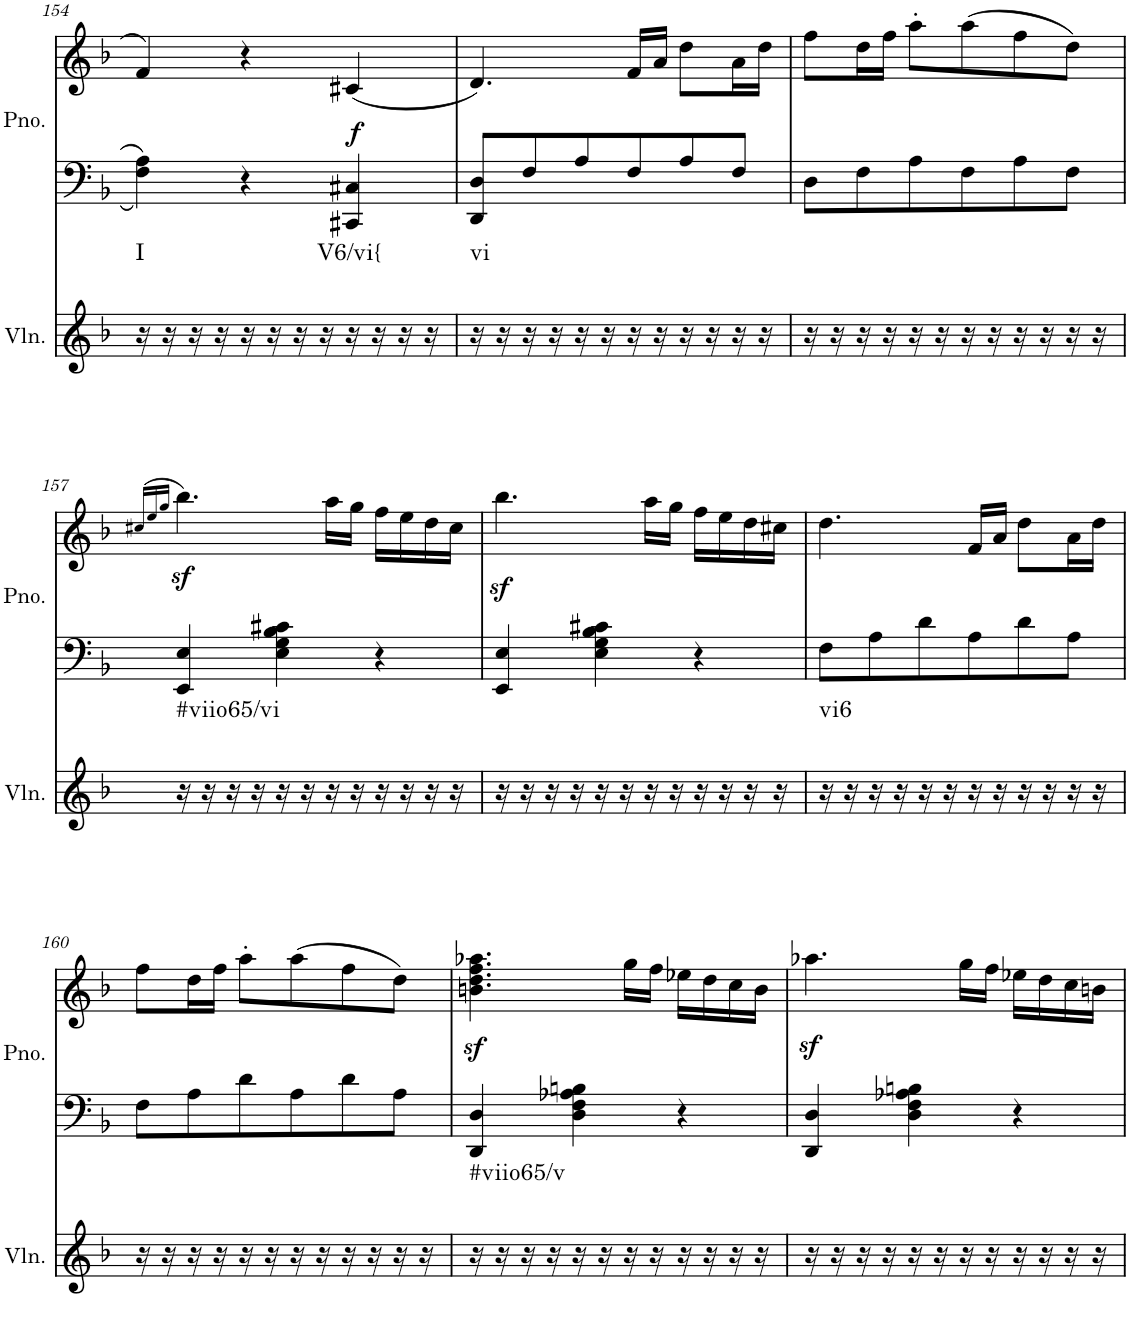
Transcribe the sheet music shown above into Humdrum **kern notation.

**kern	**harte	**kern	**kern	**dynam
*part2	*part2	*part1	*part1	*part1
*staff3	*	*staff2	*staff1	*staff1/2
*I"Violin	*	*I"Piano, Piano right	*	*
*I'Vln.	*	*I'Pno.	*	*
!!LO:PB:g=z
*clefG2	*	*clefF4	*clefG2	*
*k[b-]	*	*k[b-]	*k[b-]	*
*M3/4	*	*M3/4	*M3/4	*
=154	=154	=154	=154	=154
!	!LO:H:kt=I	!	!	!
16r	N	4F\ 4A\	4f/	.
16r	.	.	.	.
16r	.	.	.	.
16r	.	.	.	.
16r	.	4r	4r	.
16r	.	.	.	.
16r	.	.	.	.
16r	.	.	.	.
!	!LO:H:kt=V6/vi{	!	!	!LO:DY:a=2
16r	N	4CC#X/ 4C#X/	(4c#X/	f
16r	.	.	.	.
16r	.	.	.	.
16r	.	.	.	.
=155	=155	=155	=155	=155
!	!LO:H:kt=vi	!	!	!
16r	N	8DD/ 8D/L	4.d/)	.
16r	.	.	.	.
16r	.	8F/	.	.
16r	.	.	.	.
16r	.	8A/	.	.
16r	.	.	.	.
16r	.	8F/	16f/LL	.
16r	.	.	16a/JJ	.
16r	.	8A/	8dd\L	.
16r	.	.	.	.
16r	.	8F/J	16a\L	.
16r	.	.	16dd\JJ	.
=156	=156	=156	=156	=156
16r	.	8D\L	8ff\L	.
16r	.	.	.	.
16r	.	8F\	16dd\L	.
16r	.	.	16ff\JJ	.
16r	.	8A\	8aa'\L	.
16r	.	.	.	.
16r	.	8F\	(8aa\	.
16r	.	.	.	.
16r	.	8A\	8ff\	.
16r	.	.	.	.
16r	.	8F\J	8dd\J)	.
16r	.	.	.	.
!!LO:LB:g=z
=157	=157	=157	=157	=157
.	.	.	(>16qcc#X/LL	.
.	.	.	16qee/	.
.	.	.	16qgg/JJ	.
!	!LO:H:kt=#viio65/vi	!	!	!
16r	N	4EE/ 4E/	4.bb-z<\)	.
16r	.	.	.	.
16r	.	.	.	.
16r	.	.	.	.
16r	.	4E\ 4G\ 4B-\ 4c#X\	.	.
16r	.	.	.	.
16r	.	.	16aa\LL	.
16r	.	.	16gg\JJ	.
16r	.	4r	16ff\LL	.
16r	.	.	16ee\	.
16r	.	.	16dd\	.
16r	.	.	16cc#\JJ	.
=158	=158	=158	=158	=158
16r	.	4EE/ 4E/	4.bb-z<\	.
16r	.	.	.	.
16r	.	.	.	.
16r	.	.	.	.
16r	.	4E\ 4G\ 4B-\ 4c#X\	.	.
16r	.	.	.	.
16r	.	.	16aa\LL	.
16r	.	.	16gg\JJ	.
16r	.	4r	16ff\LL	.
16r	.	.	16ee\	.
16r	.	.	16dd\	.
16r	.	.	16cc#X\JJ	.
=159	=159	=159	=159	=159
!	!LO:H:kt=vi6	!	!	!
16r	N	8F\L	4.dd\	.
16r	.	.	.	.
16r	.	8A\	.	.
16r	.	.	.	.
16r	.	8d\	.	.
16r	.	.	.	.
16r	.	8A\	16f/LL	.
16r	.	.	16a/JJ	.
16r	.	8d\	8dd\L	.
16r	.	.	.	.
16r	.	8A\J	16a\L	.
16r	.	.	16dd\JJ	.
!!LO:LB:g=z
=160	=160	=160	=160	=160
16r	.	8F\L	8ff\L	.
16r	.	.	.	.
16r	.	8A\	16dd\L	.
16r	.	.	16ff\JJ	.
16r	.	8d\	8aa'\L	.
16r	.	.	.	.
16r	.	8A\	(8aa\	.
16r	.	.	.	.
16r	.	8d\	8ff\	.
16r	.	.	.	.
16r	.	8A\J	8dd\J)	.
16r	.	.	.	.
=161	=161	=161	=161	=161
!	!LO:H:kt=#viio65/v	!	!	!
16r	N	4DD/ 4D/	4.bn\z< 4.dd\z< 4.ff\z< 4.aa-X\z<	.
16r	.	.	.	.
16r	.	.	.	.
16r	.	.	.	.
16r	.	4D\ 4F\ 4A-X\ 4Bn\	.	.
16r	.	.	.	.
16r	.	.	16gg\LL	.
16r	.	.	16ff\JJ	.
16r	.	4r	16ee-X\LL	.
16r	.	.	16dd\	.
16r	.	.	16cc\	.
16r	.	.	16b\JJ	.
=162	=162	=162	=162	=162
16r	.	4DD/ 4D/	4.aa-Xz<\	.
16r	.	.	.	.
16r	.	.	.	.
16r	.	.	.	.
16r	.	4D\ 4F\ 4A-X\ 4Bn\	.	.
16r	.	.	.	.
16r	.	.	16gg\LL	.
16r	.	.	16ff\JJ	.
16r	.	4r	16ee-X\LL	.
16r	.	.	16dd\	.
16r	.	.	16cc\	.
16r	.	.	16bn\JJ	.
=	=	=	=	=
*-	*-	*-	*-	*-
